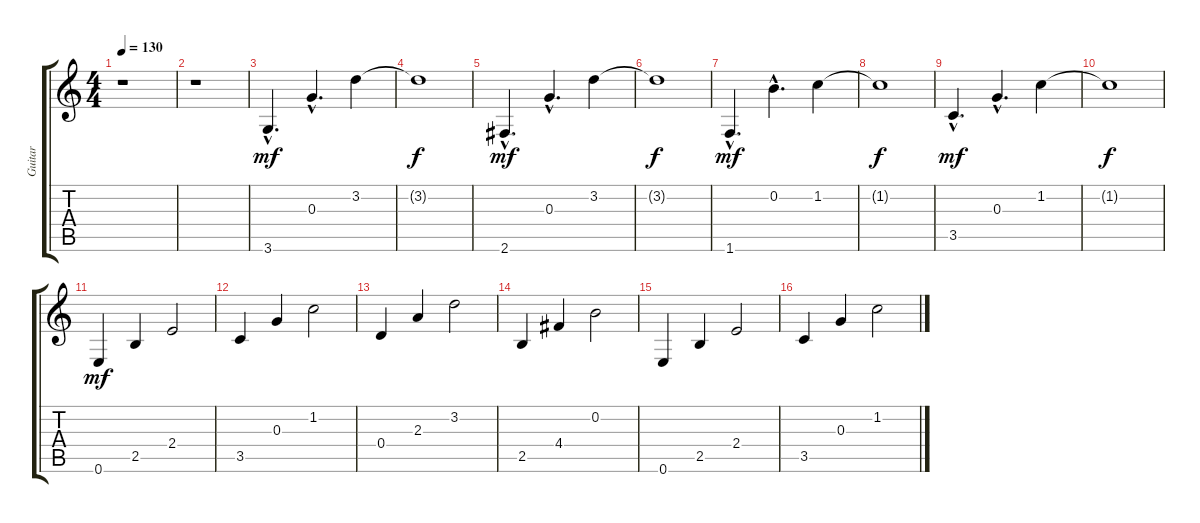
\track ("Guitar " "Guitar ") {instrument electricguitarclean}
\staff {score tabs}
\tuning (E4 B3 G3 D3 A2 E2) {hide}
\ts (4 4)
\tempo 130
\clef g2
\ks c
r.1{dy f} |
r.1 |
3.6{hac}.4{d dy mf instrument electricguitarclean} 0.3{hac}.4{d} 3.2.4 |
3.2{t}.1{dy f} |
2.6{hac}.4{d dy mf} 0.3{hac}.4{d} 3.2.4 |
3.2{t}.1{dy f} |
1.6{hac}.4{d dy mf} 0.2{hac}.4{d} 1.2.4 |
1.2{t}.1{dy f} |
3.5{hac}.4{d dy mf} 0.3{hac}.4{d} 1.2.4 |
1.2{t}.1{dy f} |
0.6.4{dy mf} 2.5.4 2.4.2 |
3.5.4 0.3.4 1.2.2 |
0.4.4 2.3.4 3.2.2 |
2.5.4 4.4.4 0.2.2 |
0.6.4 2.5.4 2.4.2 |
3.5.4 0.3.4 1.2.2
